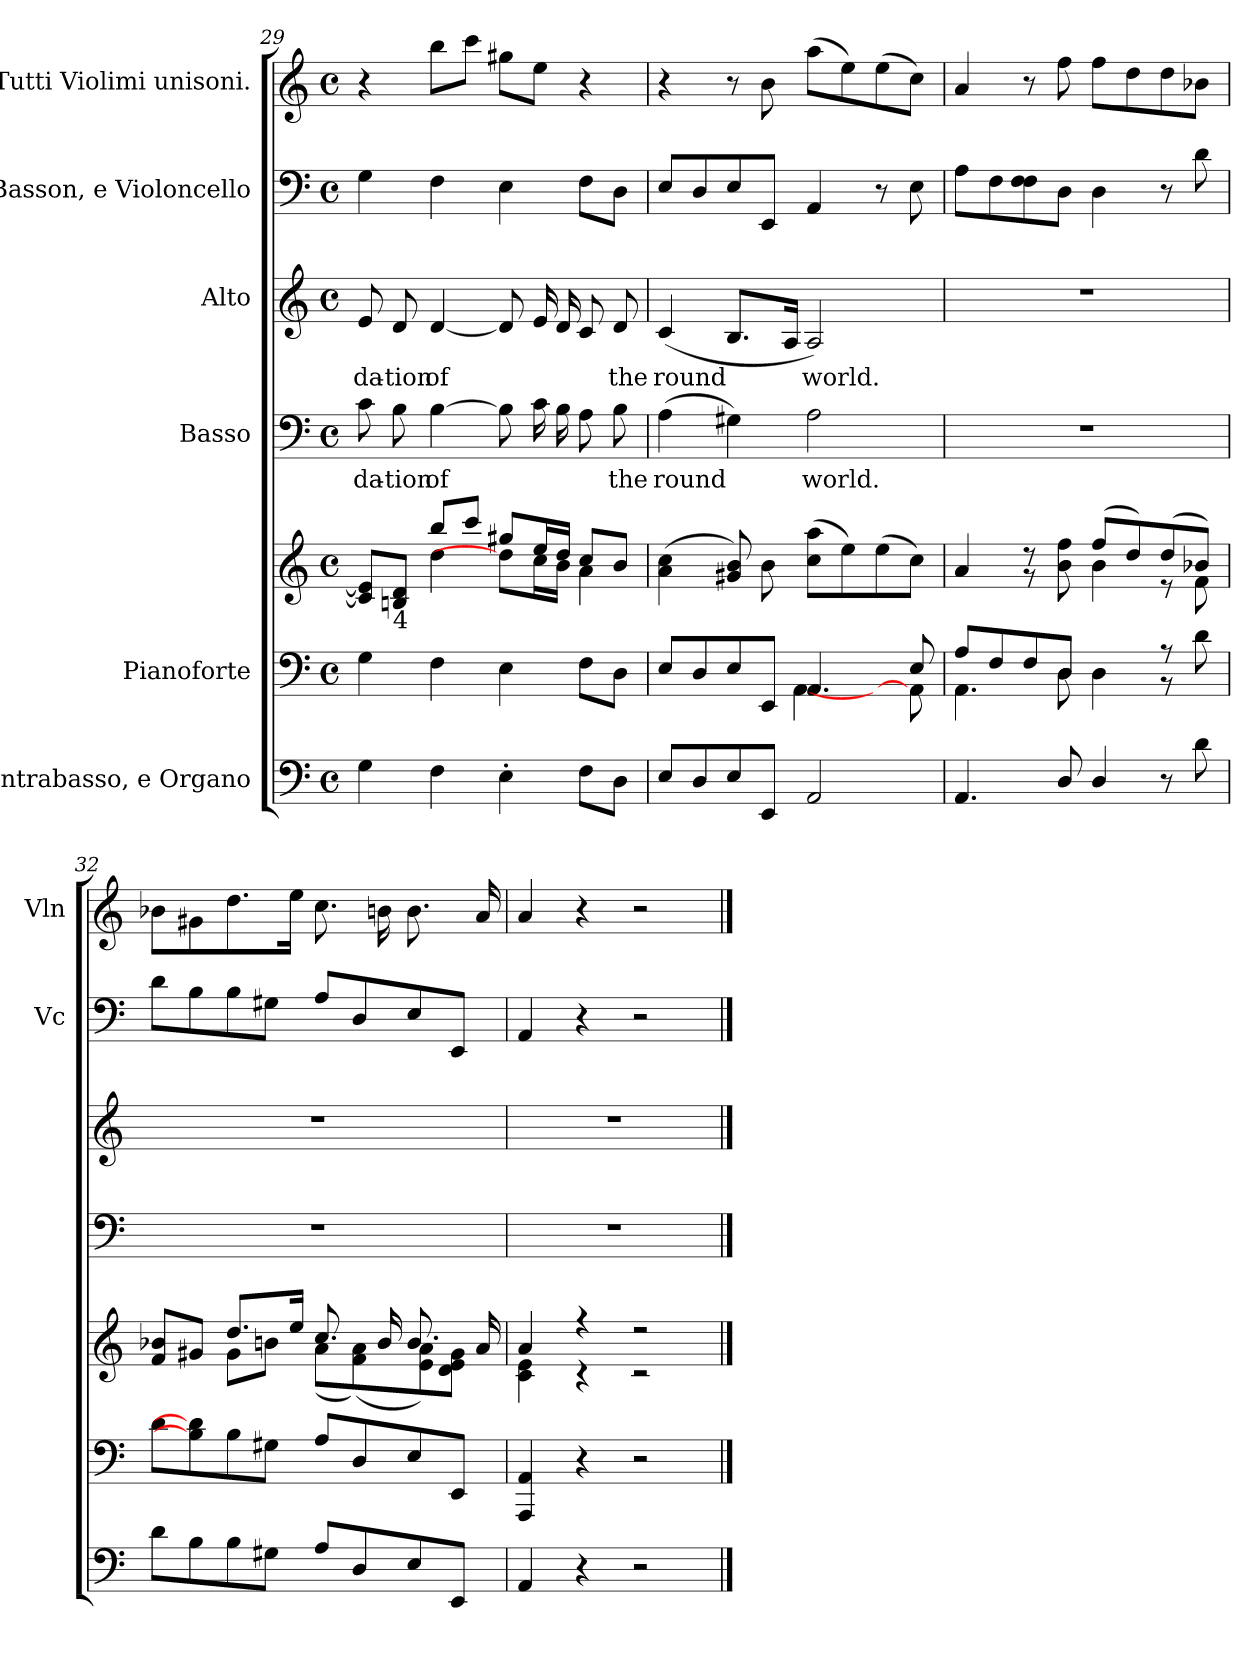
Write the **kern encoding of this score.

**kern	**kern	**kern	**kern	**text	**kern	**text	**kern	**kern
*part6	*part5	*part5	*part4	*part4	*part3	*part3	*part2	*part1
*staff7	*staff6	*staff5	*staff4	*staff4	*staff3	*staff3	*staff2	*staff1
*I"Contrabasso, e Organo	*I"Pianoforte	*	*I"Basso	*	*I"Alto	*	*I"Basson, e Violoncello	*I"Tutti Violimi unisoni.
*	*	*	*	*	*	*	*I'Vc	*I'Vln
!!LO:LB:g=z
*clefF4	*clefF4	*clefG2	*clefF4	*	*clefG2	*	*clefF4	*clefG2
*k[]	*k[]	*k[]	*k[]	*	*k[]	*	*k[]	*k[]
*C:	*C:	*C:	*C:	*	*C:	*	*C:	*C:
*M4/4	*M4/4	*M4/4	*M4/4	*	*M4/4	*	*M4/4	*M4/4
*met(c)	*met(c)	*met(c)	*met(c)	*	*met(c)	*	*met(c)	*met(c)
=29	=29	=29	=29	=29	=29	=29	=29	=29
*	*^	*^	*	*	*	*	*	*
!	!	!	!	!	!	!LO:LY:b	!	!LO:LY:b	!	!
4G	4G\	2ryy	8c/] 8e/]L	4ryy	8c	-da-	8e	-da-	4G	4r
!	!	!	!LO:TX:b:t=4	!	!	!	!	!	!	!
!	!	!	!	!	!	!LO:LY:b	!	!LO:LY:b	!	!
.	.	.	8Bn/ 8d/J	.	8B	-tion	8d	-tion	.	.
!	!	!	!	!	!	!LO:LY:b	!	!LO:LY:b	!	!
4F	4F\	.	8bb/L	4dd\	[4B	of	[4d	of	4F	8bbL
.	.	.	8ccc/J	.	.	.	.	.	.	8cccJ
4E'	4E\	2ryy	8gg#X/L	8dd\L]	8BL]	.	8dL]	.	4E	8gg#XL
.	.	.	16ee/L	16cc\L	16cL	.	16eL	.	.	8eeJ
.	.	.	16dd/JJ	16b\JJ	16B	.	16d	.	.	.
8FL	8F\L	.	8cc/L	4a\	8AJ	.	8cJ	.	8FL	4r
!	!	!	!	!	!	!LO:LY:b	!	!LO:LY:b	!	!
8DJ	8D\J	.	8b/J	.	8B	the	8d	the	8DJ	.
=30	=30	=30	=30	=30	=30	=30	=30	=30	=30	=30
!	!	!	!	!	!	!LO:LY:b	!	!LO:LY:b	!	!
8EL	8E/L	2ryy	(>4a\ 4cc\	2ryy	(>4A	round	(<4c/	round	8EL	4r
8D	8D/	.	.	.	.	.	.	.	8D	.
8E	8E/	.	8g#X/ 8b/)	.	4G#X)	.	8.BL	.	8E	8r
8EEJ	8EE/J	.	8b\	.	.	.	.	.	8EEJ	8b
.	.	.	.	.	.	.	16AJ	.	.	.
!	!	!	!	!	!	!LO:LY:b	!	!LO:LY:b	!	!
2AA	4.AA/	[4AA\	(>8cc\ 8aa\L	2ryy	2A	world.	2A)	world.	4AA	(>8aaL
.	.	.	8ee\)	.	.	.	.	.	.	8ee)
.	.	8ryy	(>8ee\	.	.	.	.	.	8r	(>8ee
.	8E/	8AA\]	8cc\J)	.	.	.	.	.	8E	8ccJ)
=31	=31	=31	=31	=31	=31	=31	=31	=31	=31	=31
4.AA	8A/L	4.AA\	4a/	4ryy	1r	.	1r	.	8AL	4a
.	8F/	.	.	.	.	.	.	.	8F	.
.	8F/	.	8r	8r	.	.	.	.	8F 8F	8r
8D/	8D/J	8D\	8b\ 8ff\	8ryy	.	.	.	.	8DJ	8ff
4D/	4D\	4ryy	(>8ff/L	4b\	.	.	.	.	4D	8ffL
.	.	.	8dd/)	.	.	.	.	.	.	8dd
8r	8r	8r	(>8dd/	8r	.	.	.	.	8r	8dd
8d	8d\	8ryy	8b-X/J)	8f\	.	.	.	.	8d	8b-XJ
=32	=32	=32	=32	=32	=32	=32	=32	=32	=32	=32
8dL	8d\L	2ryy	8f/ 8b-X/L	4ryy	1r	.	1r	.	8dL	8b-XL
8B	8Bn\] 8d\]	.	8g#X/J	.	.	.	.	.	8B	8g#X
8B	8B\	.	8.dd/L	8g#\L	.	.	.	.	8B	8.dd
8G#XJ	8G#X\J	.	.	8b\J	.	.	.	.	8G#XJ	.
.	.	.	16ee/J	.	.	.	.	.	.	16eeJ
8AL	8A/L	2ryy	8.cc/L	(<8a\L	.	.	.	.	8AL	8.ccL
8D	8D/	.	.	(<8f\ 8a\)	.	.	.	.	8D	.
.	.	.	16b/L	.	.	.	.	.	.	16bnL
8E	8E/	.	8.b/	8e\ 8a\)	.	.	.	.	8E	8.b
8EEJ	8EE/J	.	.	8d\ 8e\ 8g#\J	.	.	.	.	8EEJ	.
.	.	.	16a/J	.	.	.	.	.	.	16aJ
=33	=33	=33	=33	=33	=33	=33	=33	=33	=33	=33
4AA	4AAA/ 4AA/	2ryy	4a/	4c\ 4e\	1r	.	1r	.	4AA	4a
4r	4r	.	4r	4r	.	.	.	.	4r	4r
2r	2r	2ryy	2r	2r	.	.	.	.	2r	2r
*	*v	*v	*	*	*	*	*	*	*	*
*	*	*v	*v	*	*	*	*	*	*
==	==	==	==	==	==	==	==	==
*-	*-	*-	*-	*-	*-	*-	*-	*-
